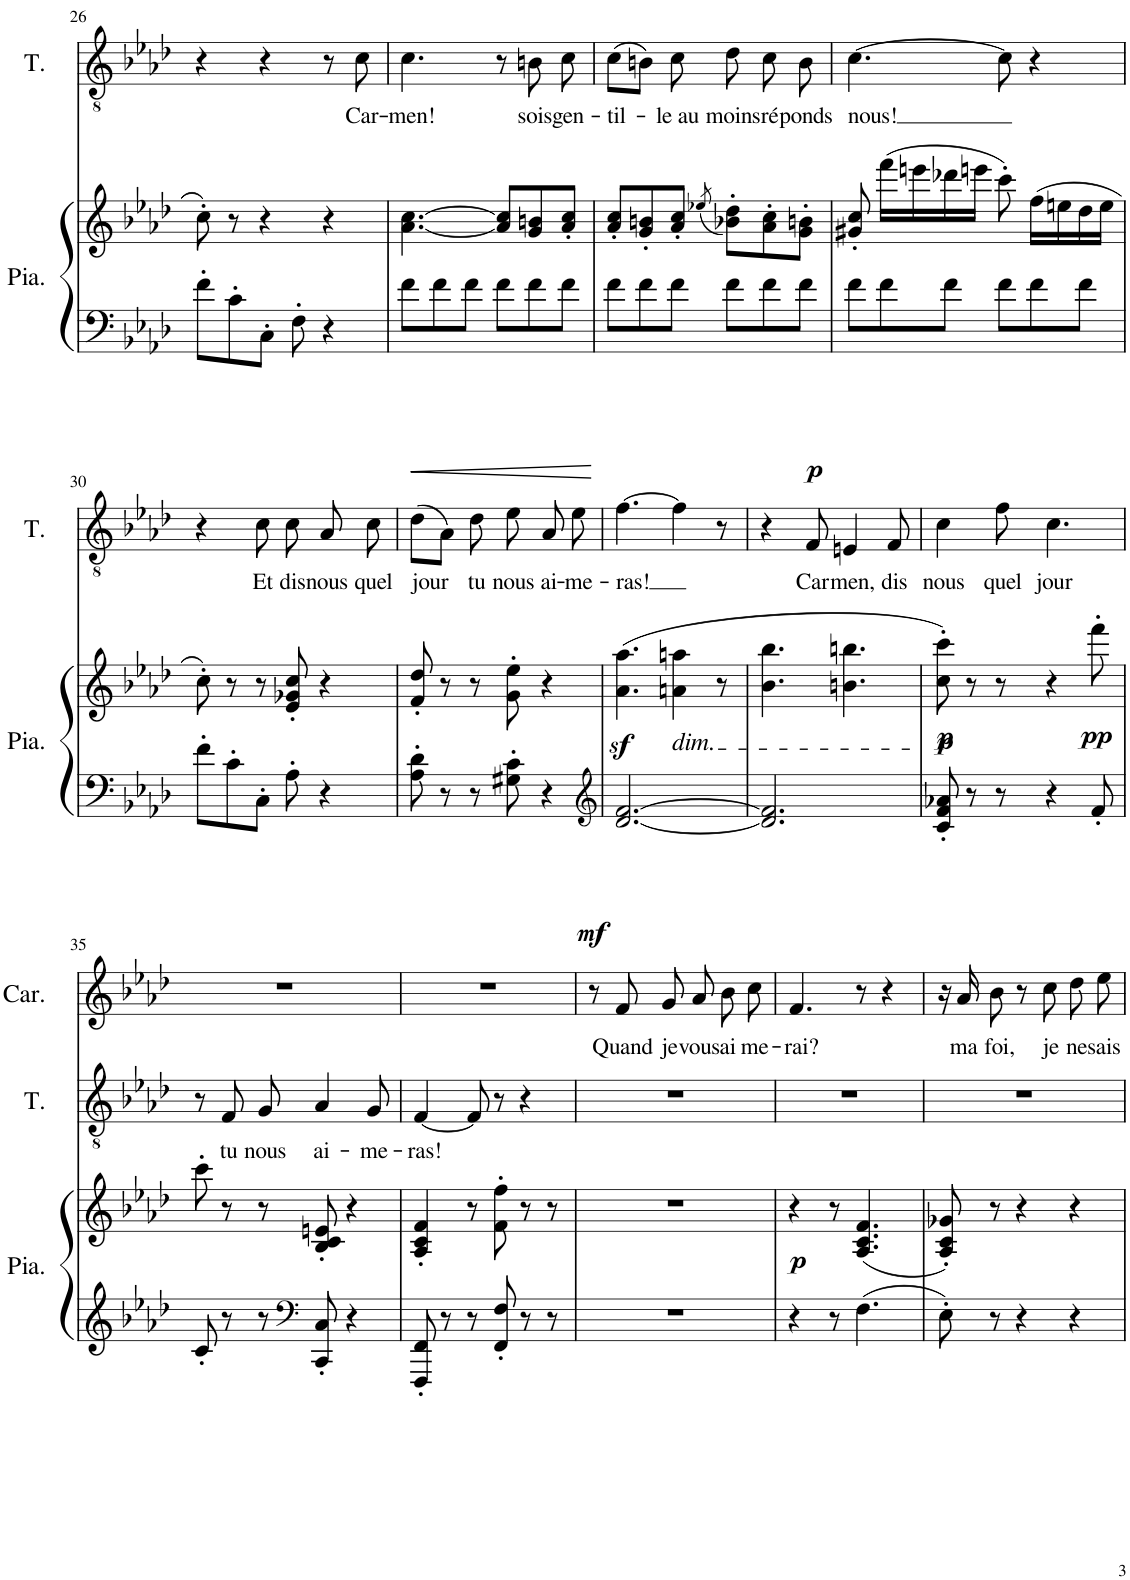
**kern	**kern	**dynam	**kern	**text	**dynam	**kern	**text	**dynam
*part3	*part3	*part3	*part2	*part2	*part2	*part1	*part1	*part1
*staff4	*staff3	*staff3/4	*staff2	*staff2	*staff2	*staff1	*staff1	*staff1
*I"Piano	*	*	*I"Ténor	*	*	*I"Carmen	*	*
*I'Pia.	*	*	*I'T.	*	*	*I'Car.	*	*
!!LO:PB:g=z
*clefF4	*clefG2	*	*clefGv2	*	*	*clefG2	*	*
*k[b-e-a-d-]	*k[b-e-a-d-]	*	*k[b-e-a-d-]	*	*	*k[b-e-a-d-]	*	*
*M3/4	*M3/4	*	*M3/4	*	*	*M3/4	*	*
=26	=26	=26	=26	=26	=26	=26	=26	=26
8f'\L	8cc'\	.	4r	.	.	2.r	.	.
8c'\	8r	.	.	.	.	.	.	.
8C'\J	4r	.	4r	.	.	.	.	.
8F'\	.	.	.	.	.	.	.	.
4r	4r	.	8r	.	.	.	.	.
!	!	!	!	!LO:LY:b	!	!	!	!
.	.	.	8c\	Car-	.	.	.	.
=27	=27	=27	=27	=27	=27	=27	=27	=27
!	!	!	!	!LO:LY:b	!	!	!	!
8f\L	[4.a-\ [4.cc\	.	4.c\	-men!	.	2.r	.	.
8f\	.	.	.	.	.	.	.	.
8f\J	.	.	.	.	.	.	.	.
8f\L	8a-/] 8cc/]L	.	8r	.	.	.	.	.
!	!	!	!	!LO:LY:b	!	!	!	!
8f\	8g/ 8bn/	.	8Bn\	sois	.	.	.	.
!	!	!	!	!LO:LY:b	!	!	!	!
8f\J	8a-/' 8cc/'J	.	8c\	gen-	.	.	.	.
=28	=28	=28	=28	=28	=28	=28	=28	=28
!	!	!	!	!LO:LY:b	!	!	!	!
8f\L	8a-/' 8cc/'L	.	(8c\L	-til-	.	2.r	.	.
8f\	8g/' 8bn/'	.	8Bn\J)	.	.	.	.	.
!	!	!	!	!LO:LY:b	!	!	!	!
8f\J	8a-/' 8cc/'J	.	8c\	-le au	.	.	.	.
.	(8qee-X/	.	.	.	.	.	.	.
!	!	!	!	!LO:LY:b	!	!	!	!
8f\L	8b-X\' 8dd-\'L)	.	8d-\	moins	.	.	.	.
!	!	!	!	!LO:LY:b	!	!	!	!
8f\	8a-\' 8cc\'	.	8c\	ré-	.	.	.	.
!	!	!	!	!LO:LY:b	!	!	!	!
8f\J	8g\' 8bn\'J	.	8B\	-ponds	.	.	.	.
=29	=29	=29	=29	=29	=29	=29	=29	=29
!	!	!	!	!LO:LY:b	!	!	!	!
8f\L	8g#X/' 8cc/'	.	[4.c\	nous!	.	2.r	.	.
8f\	(16fff\LL	.	.	.	.	.	.	.
.	16eeen\	.	.	.	.	.	.	.
8f\J	16ddd-X\	.	.	.	.	.	.	.
.	16eeen\JJ	.	.	.	.	.	.	.
8f\L	8ccc'\)	.	8c\]	.	.	.	.	.
8f\	(16ff\LL	.	4r	.	.	.	.	.
.	16een\	.	.	.	.	.	.	.
8f\J	16dd-\	.	.	.	.	.	.	.
.	16ee\JJ	.	.	.	.	.	.	.
!!LO:LB:g=z
=30	=30	=30	=30	=30	=30	=30	=30	=30
8f'\L	8cc'\)	.	4r	.	.	2.r	.	.
8c'\	8r	.	.	.	.	.	.	.
!	!	!	!	!LO:LY:b	!	!	!	!
8C'\J	8r	.	8c\	Et	.	.	.	.
!	!	!	!	!LO:LY:b	!	!	!	!
8A-'\	8e-/' 8g-X/' 8cc/'	.	8c\	dis	.	.	.	.
!	!	!	!	!LO:LY:b	!	!	!	!
4r	4r	.	8A-/	nous	.	.	.	.
!	!	!	!	!LO:LY:b	!	!	!	!
.	.	.	8c\	quel	.	.	.	.
=31	=31	=31	=31	=31	=31	=31	=31	=31
!	!	!	!	!LO:LY:b	!LO:HP:b	!	!	!
8A-\' 8d-\'	8f/' 8dd-/'	.	(8d-\L	jour	<	2.r	.	.
8r	8r	.	8A-\J)	.	.	.	.	.
!	!	!	!	!LO:LY:b	!	!	!	!
8r	8r	.	8d-\	tu	.	.	.	.
!	!	!	!	!LO:LY:b	!	!	!	!
8G#X\' 8c\'	8g\' 8ee-\'	.	8e-\	nous	.	.	.	.
!	!	!	!	!LO:LY:b	!	!	!	!
4r	4r	.	8A-/	ai-	.	.	.	.
!	!	!	!	!LO:LY:b	!	!	!	!
.	.	.	8e-\	-me-	.	.	.	.
.	.	.	.	.	[	.	.	.
=32	=32	=32	=32	=32	=32	=32	=32	=32
*clefG2	*	*	*	*	*	*	*	*
!	!	!	!	!LO:LY:b	!	!	!	!
[2.d-/z> [2.f/z>	(4.a-\ 4.aa-\	.	[4.f\	-ras!	.	2.r	.	.
!	!LO:TX:b:i:t=dim.	!	!	!	!	!	!	!
.	4an\ 4aan\	.	4f\]	.	.	.	.	.
.	8r	.	8r	.	.	.	.	.
=33	=33	=33	=33	=33	=33	=33	=33	=33
2.d-/] 2.f/]	4.b-\ 4.bb-\	.	4r	.	.	2.r	.	.
!	!	!	!	!LO:LY:b	!LO:DY:a	!	!	!
.	.	.	8F/	Car-	p	.	.	.
!	!	!	!	!LO:LY:b	!	!	!	!
.	4.bn\ 4.bbn\	.	4En/	-men,	.	.	.	.
!	!	!	!	!LO:LY:b	!	!	!	!
.	.	.	8F/	dis	.	.	.	.
=34	=34	=34	=34	=34	=34	=34	=34	=34
!	!	!LO:DY:b	!	!LO:LY:b	!	!	!	!
!	!	!LO:DY:n=1:b	!	!	!	!	!	!
8c/' 8f/' 8a-X/'	8cc\' 8ccc\')	p p	4c\	nous	.	2.r	.	.
8r	8r	.	.	.	.	.	.	.
!	!	!	!	!LO:LY:b	!	!	!	!
8r	8r	.	8f\	quel	.	.	.	.
!	!	!	!	!LO:LY:b	!	!	!	!
4r	4r	.	4.c\	jour	.	.	.	.
!	!	!LO:DY:n=2:a=2	!	!	!	!	!	!
8f'/	8fff'\	pp	.	.	.	.	.	.
!!LO:LB:g=z
=35	=35	=35	=35	=35	=35	=35	=35	=35
8c'/	8ccc'\	.	8r	.	.	2.r	.	.
!	!	!	!	!LO:LY:b	!	!	!	!
8r	8r	.	8F/	tu	.	.	.	.
!	!	!	!	!LO:LY:b	!	!	!	!
8r	8r	.	8G/	nous	.	.	.	.
*clefF4	*	*	*	*	*	*	*	*
!	!	!	!	!LO:LY:b	!	!	!	!
8CC/' 8C/'	8B-/' 8c/' 8en/'	.	4A-/	ai-	.	.	.	.
4r	4r	.	.	.	.	.	.	.
!	!	!	!	!LO:LY:b	!	!	!	!
.	.	.	8G/	-me-	.	.	.	.
=36	=36	=36	=36	=36	=36	=36	=36	=36
!	!	!	!	!LO:LY:b	!	!	!	!
8FFF/' 8FF/'	4A-/' 4c/' 4f/'	.	[4F/	-ras!	.	2.r	.	.
8r	.	.	.	.	.	.	.	.
8r	8r	.	8F/]	.	.	.	.	.
8FF/' 8F/'	8f\' 8ff\'	.	8r	.	.	.	.	.
8r	8r	.	4r	.	.	.	.	.
8r	8r	.	.	.	.	.	.	.
=37	=37	=37	=37	=37	=37	=37	=37	=37
!	!	!	!	!	!	!	!	!LO:DY:a
2.r	2.r	.	2.r	.	.	8r	.	mf
!	!	!	!	!	!	!	!LO:LY:b	!
.	.	.	.	.	.	8f/	Quand	.
!	!	!	!	!	!	!	!LO:LY:b	!
.	.	.	.	.	.	8g/L	je	.
!	!	!	!	!	!	!	!LO:LY:b	!
.	.	.	.	.	.	8a-/J	vous	.
!	!	!	!	!	!	!	!LO:LY:b	!
.	.	.	.	.	.	8b-\L	ai-	.
!	!	!	!	!	!	!	!LO:LY:b	!
.	.	.	.	.	.	8cc\J	-me-	.
=38	=38	=38	=38	=38	=38	=38	=38	=38
!	!	!LO:DY:b	!	!	!	!	!LO:LY:b	!
4r	4r	p	2.r	.	.	4.f/	-rai?	.
8r	8r	.	.	.	.	.	.	.
4.F\	(4.A-/ 4.c/ 4.f/	.	.	.	.	8r	.	.
.	.	.	.	.	.	4r	.	.
=39	=39	=39	=39	=39	=39	=39	=39	=39
8E-'\	8A-/' 8c/' 8g-X/')	.	2.r	.	.	16r	.	.
!	!	!	!	!	!	!	!LO:LY:b	!
.	.	.	.	.	.	16a-/KL	ma	.
!	!	!	!	!	!	!	!LO:LY:b	!
8r	8r	.	.	.	.	8b-/J	foi,	.
4r	4r	.	.	.	.	8r	.	.
!	!	!	!	!	!	!	!LO:LY:b	!
.	.	.	.	.	.	8cc\	je	.
!	!	!	!	!	!	!	!LO:LY:b	!
4r	4r	.	.	.	.	8dd-\L	ne	.
!	!	!	!	!	!	!	!LO:LY:b	!
.	.	.	.	.	.	8ee-\J	sais	.
=	=	=	=	=	=	=	=	=
*-	*-	*-	*-	*-	*-	*-	*-	*-
